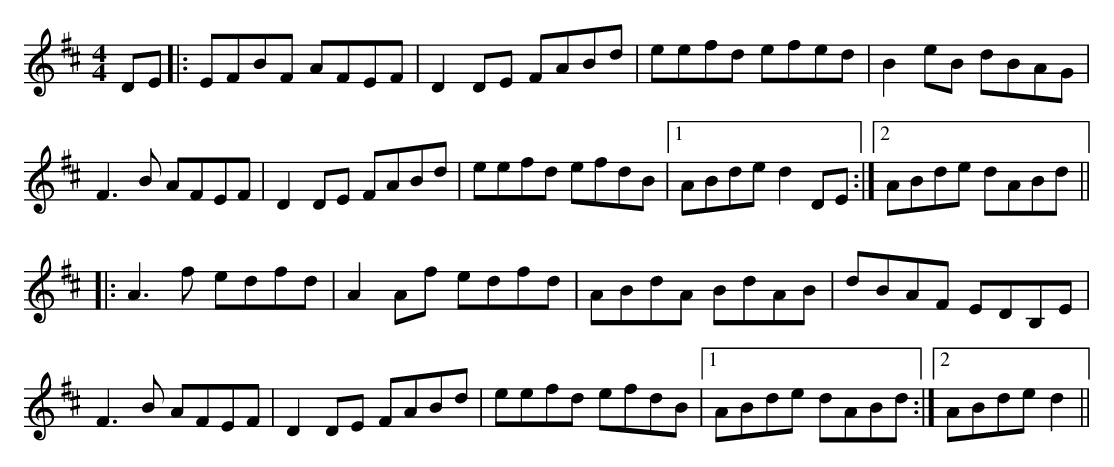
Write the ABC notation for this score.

X:1
M:4/4
K:D
DE|: EFBF AFEF|D2 DE FABd| eefd efed|B2 eB dBAG|
 F3 B AFEF|D2 DE FABd| eefd efdB|1 ABde d2 DE:|2 ABde dABd||
|: A3 f edfd|A2 Af edfd| ABdA BdAB|dBAF EDB,E|
 F3 B AFEF|D2 DE FABd| eefd efdB|1 ABde dABd:|2 ABde d2||
